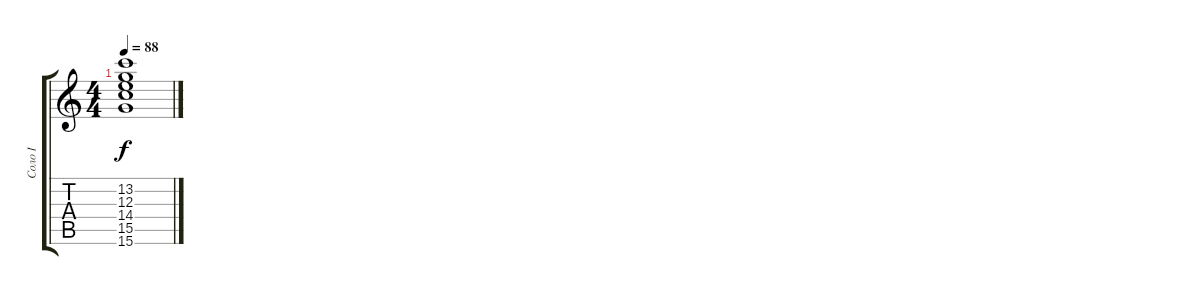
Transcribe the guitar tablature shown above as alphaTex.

\track ("Соло I" "Соло I") {instrument distortionguitar}
\staff {score tabs}
\tuning (E4 B3 G3 D3 A2 E2) {hide}
\ts (4 4)
\tempo 88
\clef g2
\ks c
(13.2{t} 12.3{t} 14.4{t} 15.5{t} 15.6{t}).1{dy f volume 0}
